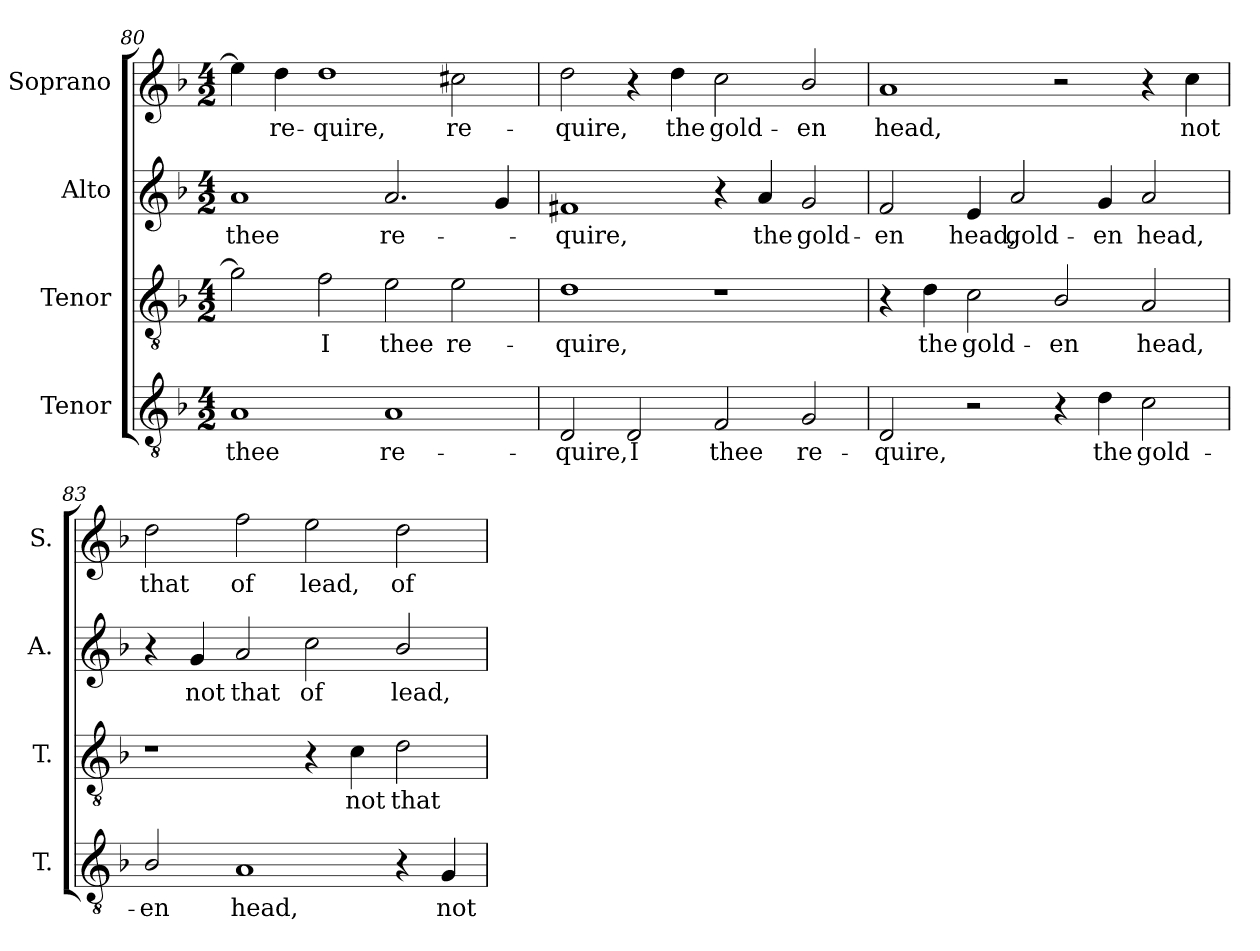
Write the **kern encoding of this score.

**kern	**text	**kern	**text	**kern	**text	**kern	**text
*part4	*part4	*part3	*part3	*part2	*part2	*part1	*part1
*staff4	*staff4	*staff3	*staff3	*staff2	*staff2	*staff1	*staff1
*I"Tenor	*	*I"Tenor	*	*I"Alto	*	*I"Soprano	*
*I'T.	*	*I'T.	*	*I'A.	*	*I'S.	*
*clefGv2	*	*clefGv2	*	*clefG2	*	*clefG2	*
*ITrd7c12	*	*ITrd7c12	*	*	*	*	*
*k[b-]	*	*k[b-]	*	*k[b-]	*	*k[b-]	*
*F:	*	*F:	*	*F:	*	*F:	*
*M4/2	*	*M4/2	*	*M4/2	*	*M4/2	*
=80	=80	=80	=80	=80	=80	=80	=80
!	!LO:LY:b:color=#000000	!	!	!	!	!	!
!	!	!	!	!	!LO:LY:b:color=#000000	!	!
1AAi	thee	2Gi\]	.	1ai	thee	4eei\]	.
!	!	!	!	!	!	!	!LO:LY:b:color=#000000
.	.	.	.	.	.	4ddi\	re-
!	!	!	!LO:LY:b:color=#000000	!	!	!	!
!	!	!	!	!	!	!	!LO:LY:b:color=#000000
.	.	2Fi\	I	.	.	1ddi	-quire,
!	!LO:LY:b:color=#000000	!	!	!	!	!	!
!	!	!	!LO:LY:b:color=#000000	!	!	!	!
!	!	!	!	!	!LO:LY:b:color=#000000	!	!
1AAi	re-	2Ei\	thee	2.ai/	re-	.	.
!	!	!	!LO:LY:b:color=#000000	!	!	!	!
!	!	!	!	!	!	!	!LO:LY:b:color=#000000
.	.	2Ei\	re-	.	.	2cc#Xi\	re-
.	.	.	.	4gi/	.	.	.
=81	=81	=81	=81	=81	=81	=81	=81
!	!LO:LY:b:color=#000000	!	!	!	!	!	!
!	!	!	!LO:LY:b:color=#000000	!	!	!	!
!	!	!	!	!	!LO:LY:b:color=#000000	!	!
!	!	!	!	!	!	!	!LO:LY:b:color=#000000
2DDi/	-quire,	1Di	-quire,	1f#Xi	-quire,	2ddi\	-quire,
!	!LO:LY:b:color=#000000	!	!	!	!	!	!
2DDi/	I	.	.	.	.	4r	.
!	!	!	!	!	!	!	!LO:LY:b:color=#000000
.	.	.	.	.	.	4ddi\	the
!	!LO:LY:b:color=#000000	!	!	!	!	!	!
!	!	!	!	!	!	!	!LO:LY:b:color=#000000
2FFi/	thee	1r	.	4r	.	2cci\	gold-
!	!	!	!	!	!LO:LY:b:color=#000000	!	!
.	.	.	.	4ai/	the	.	.
!	!LO:LY:b:color=#000000	!	!	!	!	!	!
!	!	!	!	!	!LO:LY:b:color=#000000	!	!
!	!	!	!	!	!	!	!LO:LY:b:color=#000000
2GGi/	re-	.	.	2gi/	gold-	2b-i/	-en
!!LO:PB:g=z
=82	=82	=82	=82	=82	=82	=82	=82
!	!LO:LY:b:color=#000000	!	!	!	!	!	!
!	!	!	!	!	!LO:LY:b:color=#000000	!	!
!	!	!	!	!	!	!	!LO:LY:b:color=#000000
2DDi/	-quire,	4r	.	2fi/	-en	1ai	head,
!	!	!	!LO:LY:b:color=#000000	!	!	!	!
.	.	4Di\	the	.	.	.	.
!	!	!	!LO:LY:b:color=#000000	!	!	!	!
!	!	!	!	!	!LO:LY:b:color=#000000	!	!
2r	.	2Ci\	gold-	4ei/	head,	.	.
!	!	!	!	!	!LO:LY:b:color=#000000	!	!
.	.	.	.	2ai/	gold-	.	.
!	!	!	!LO:LY:b:color=#000000	!	!	!	!
4r	.	2BB-i/	-en	.	.	2r	.
!	!LO:LY:b:color=#000000	!	!	!	!	!	!
!	!	!	!	!	!LO:LY:b:color=#000000	!	!
4Di\	the	.	.	4gi/	-en	.	.
!	!LO:LY:b:color=#000000	!	!	!	!	!	!
!	!	!	!LO:LY:b:color=#000000	!	!	!	!
!	!	!	!	!	!LO:LY:b:color=#000000	!	!
2Ci\	gold-	2AAi/	head,	2ai/	head,	4r	.
!	!	!	!	!	!	!	!LO:LY:b:color=#000000
.	.	.	.	.	.	4cci\	not
=83	=83	=83	=83	=83	=83	=83	=83
!	!LO:LY:b:color=#000000	!	!	!	!	!	!
!	!	!	!	!	!	!	!LO:LY:b:color=#000000
2BB-i/	-en	1r	.	4r	.	2ddi\	that
!	!	!	!	!	!LO:LY:b:color=#000000	!	!
.	.	.	.	4gi/	not	.	.
!	!LO:LY:b:color=#000000	!	!	!	!	!	!
!	!	!	!	!	!LO:LY:b:color=#000000	!	!
!	!	!	!	!	!	!	!LO:LY:b:color=#000000
1AAi	head,	.	.	2ai/	that	2ffi\	of
!	!	!	!	!	!LO:LY:b:color=#000000	!	!
!	!	!	!	!	!	!	!LO:LY:b:color=#000000
.	.	4r	.	2cci\	of	2eei\	lead,
!	!	!	!LO:LY:b:color=#000000	!	!	!	!
.	.	4Ci\	not	.	.	.	.
!	!	!	!LO:LY:b:color=#000000	!	!	!	!
!	!	!	!	!	!LO:LY:b:color=#000000	!	!
!	!	!	!	!	!	!	!LO:LY:b:color=#000000
4r	.	2Di\	that	2b-i/	lead,	2ddi\	of
!	!LO:LY:b:color=#000000	!	!	!	!	!	!
4GGi/	not	.	.	.	.	.	.
=	=	=	=	=	=	=	=
*-	*-	*-	*-	*-	*-	*-	*-
